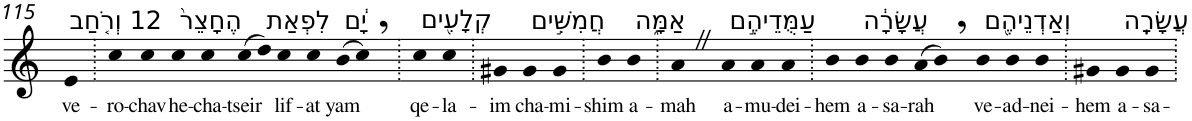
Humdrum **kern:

**kern	**text
*part1	*part1
*staff1	*staff1
*I"Piano	*
*I'Pno	*
!!LO:PB:g=z
*clefG2	*
*k[]	*
=115	=115
!LO:TX:a:t=12 וְרֹ֤חַב	!
!	!LO:LY:b
4e	ve-
=116.	=116.
!	!LO:LY:b
4cc	-ro-
!	!LO:LY:b
4cc	-chav
!LO:TX:a:t=הֶחָצֵר֙	!
!	!LO:LY:b
4cc	he-
!	!LO:LY:b
4cc	-cha-
!	!LO:LY:b
(8cc	-tseir
8dd)	.
!LO:TX:a:t=לִפְאַת	!
!	!LO:LY:b
4cc	lif-
!	!LO:LY:b
4cc	-at
!LO:TX:a:t=יָ֔ם	!
!	!LO:LY:b
(8b	yam
8cc,)	.
=117.	=117.
!LO:TX:a:t=קְלָעִ֖ים	!
!	!LO:LY:b
4cc	qe-
!	!LO:LY:b
4cc	-la-
=118.	=118.
!	!LO:LY:b
4g#X	-im
!LO:TX:a:t=חֲמִשִּׁ֣ים	!
!	!LO:LY:b
4g#	cha-
!	!LO:LY:b
4g#	-mi-
=119.	=119.
!	!LO:LY:b
4b	-shim
!LO:TX:a:t=אַמָּ֑ה	!
!	!LO:LY:b
4b	a-
=120.	=120.
!	!LO:LY:b
4aZ	-mah
!LO:TX:a:t=עַמֻּדֵיהֶ֣ם	!
!	!LO:LY:b
4a	a-
!	!LO:LY:b
4a	-mu-
!	!LO:LY:b
4a	-dei-
=121.	=121.
!	!LO:LY:b
4b	-hem
!LO:TX:a:t=עֲשָׂרָ֔ה	!
!	!LO:LY:b
4b	a-
!	!LO:LY:b
4b	-sa-
!	!LO:LY:b
(8a	-rah
8b,)	.
!LO:TX:a:t=וְאַדְנֵיהֶ֖ם	!
!	!LO:LY:b
4b	ve-
!	!LO:LY:b
4b	-ad-
!	!LO:LY:b
4b	-nei-
=122.	=122.
!	!LO:LY:b
4g#X	-hem
!LO:TX:a:t=עֲשָׂרָֽה	!
!	!LO:LY:b
4g#	a-
!	!LO:LY:b
4g#	-sa-
=.	=.
*-	*-
